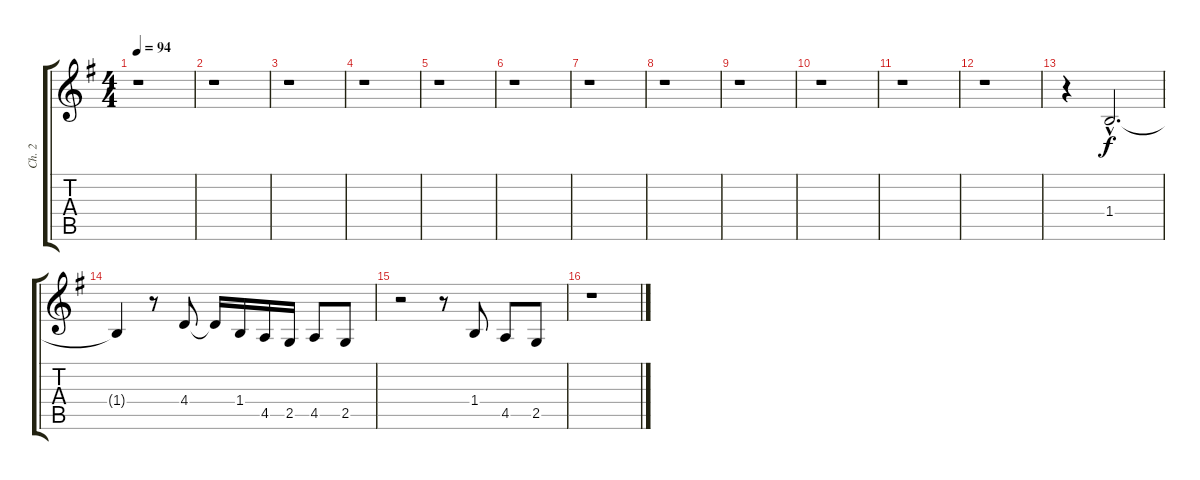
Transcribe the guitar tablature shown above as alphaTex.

\track ("Ch. 2" "Ch. 2") {instrument choiraahs}
\staff {score tabs}
\tuning (C5 G4 Eb4 Bb3 F3 C3) {hide}
\ts (4 4)
\tempo 94
\clef g2
\ks g
r.1{dy f} |
r.1 |
r.1 |
r.1 |
r.1 |
r.1 |
r.1 |
r.1 |
r.1 |
r.1 |
r.1 |
r.1 |
r.4 1.4{hac}.2{d} |
1.4{t}.4 r.8 4.4.8 4.4{t}.16 1.4.16 4.5.16 2.5.16 4.5.8 2.5.8 |
r.2 r.8 1.4.8 4.5.8 2.5.8 |
r.1
